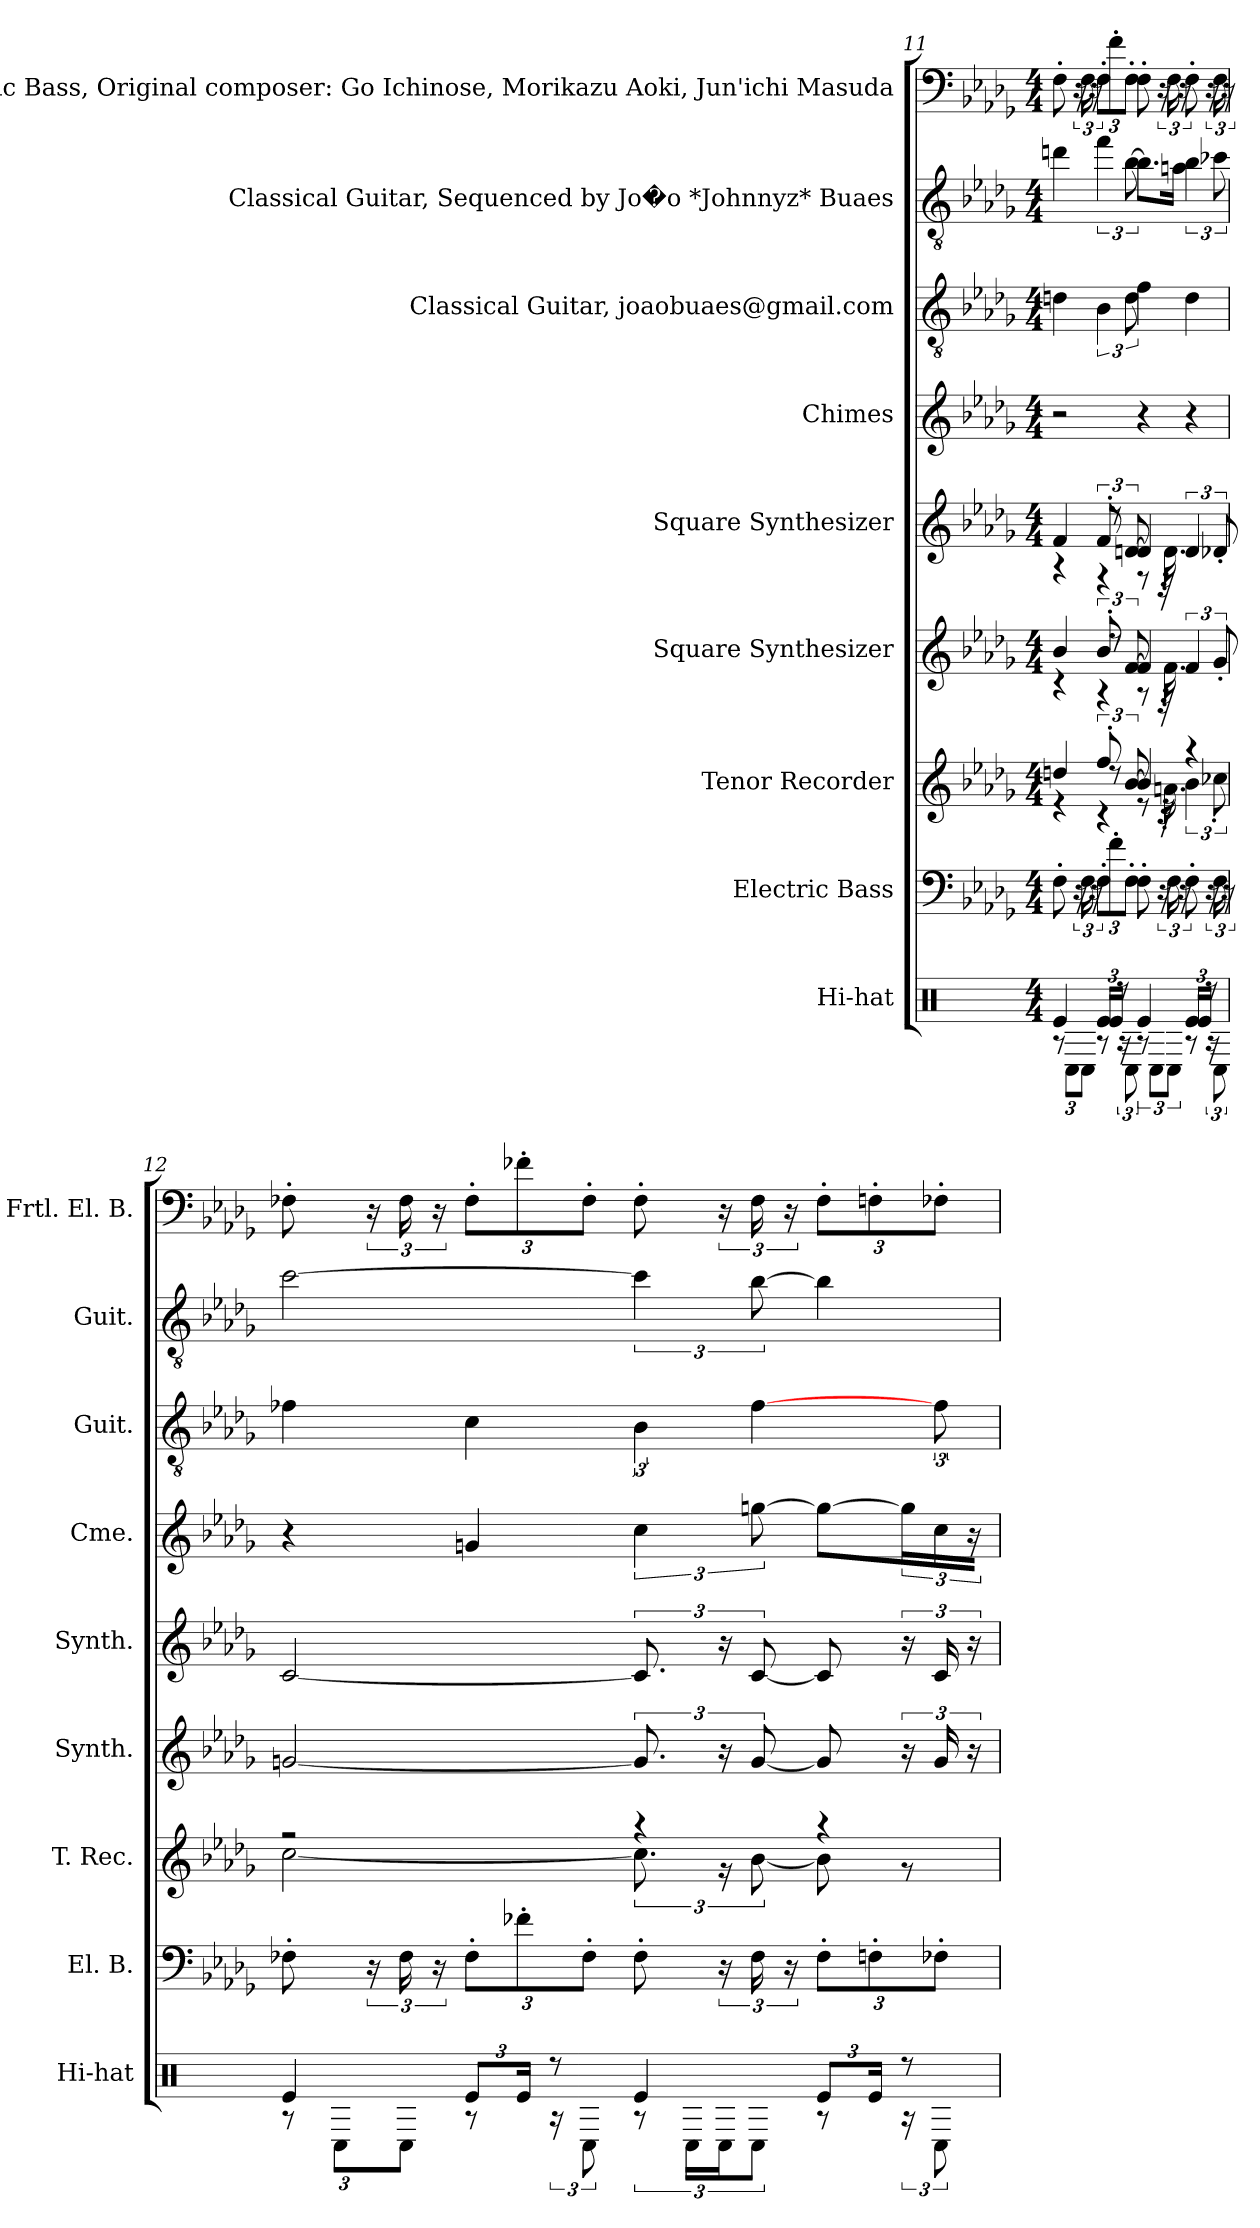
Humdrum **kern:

**kern	**kern	**kern	**kern	**kern	**kern	**kern	**kern	**kern
*part9	*part8	*part7	*part6	*part5	*part4	*part3	*part2	*part1
*staff9	*staff8	*staff7	*staff6	*staff5	*staff4	*staff3	*staff2	*staff1
*I"Hi-hat	*I"Electric Bass	*I"Tenor Recorder	*I"Square Synthesizer	*I"Square Synthesizer	*I"Chimes	*I"Classical Guitar, joaobuaes@gmail.com	*I"Classical Guitar, Sequenced by Jo�o *Johnnyz* Buaes	*I"Fretless Electric Bass, Original composer: Go Ichinose, Morikazu Aoki, Jun'ichi Masuda
*I'Hi-hat	*I'El. B.	*I'T. Rec.	*I'Synth.	*I'Synth.	*I'Cme.	*I'Guit.	*I'Guit.	*I'Frtl. El. B.
!!LO:PB:g=z
*clefX	*clefF4	*clefG2	*clefG2	*clefG2	*clefG2	*clefGv2	*clefGv2	*clefF4
*	*ITrd7c12	*	*	*	*	*	*	*ITrd7c12
*k[]	*k[b-e-a-d-g-]	*k[b-e-a-d-g-]	*k[b-e-a-d-g-]	*k[b-e-a-d-g-]	*k[b-e-a-d-g-]	*k[b-e-a-d-g-]	*k[b-e-a-d-g-]	*k[b-e-a-d-g-]
*M4/4	*M4/4	*M4/4	*M4/4	*M4/4	*M4/4	*M4/4	*M4/4	*M4/4
=11	=11	=11	=11	=11	=11	=11	=11	=11
*^	*	*^	*^	*^	*	*	*	*
4Re/	12r	8FF'\	4ddn/	4r	4b-/	4r	4f/	4r	2r	4dn\	4ddn\	8FF'\
.	12RC\L	.	.	.	.	.	.	.	.	.	.	.
.	.	24r	.	.	.	.	.	.	.	.	.	24r
.	12RC\J	24FF\	.	.	.	.	.	.	.	.	.	24FF\
.	.	24r	.	.	.	.	.	.	.	.	.	24r
*Xbrackettup	*	*Xbrackettup	*	*	*	*	*	*	*	*	*	*Xbrackettup
12Re/L	8r	12FF'\L	12ff'/	4r	12b-'/	4r	12f'/	4r	.	6B-\	6ff\	12FF'\L
24Re/Jk	.	12F'\	12r	.	12r	.	12r	.	.	.	.	12F'\
*	*brackettup	*	*	*	*	*	*	*	*	*	*	*
8r	24r	.	.	.	.	.	.	.	.	.	.	.
.	12RC\	12FF'\J	[12b-/	.	[12f/	.	[12dn/	.	.	12d\	[12b-\	12FF'\J
4Re/	12r	8FF'\	4b-/]	8r	4f/]	8r	4d/]	8r	4r	4f\	8.b-\L]	8FF'\
.	12RC\L	.	.	.	.	.	.	.	.	.	.	.
*	*	*brackettup	*	*	*	*	*	*	*	*	*	*brackettup
.	.	24r	.	32r	.	32r	.	32r	.	.	.	24r
.	.	.	.	16.an'\	.	16.f'\	.	16.d'\	.	.	.	.
.	12RC\J	24FF\	.	.	.	.	.	.	.	.	.	24FF\
.	.	.	.	.	.	.	.	.	.	.	16an\Jk	.
.	.	24r	.	.	.	.	.	.	.	.	.	24r
*Xbrackettup	*	*	*	*	*	*	*	*	*	*	*	*
12Re/L	8r	8FF'\	4r	6b-\	6f/	4ryy	6d/	4ryy	4r	4d\	6b-\	8FF'\
24Re/Jk	.	.	.	.	.	.	.	.	.	.	.	.
*	*brackettup	*	*	*	*	*	*	*	*	*	*	*
8r	24r	24r	.	.	.	.	.	.	.	.	.	24r
.	12RC\	24FF\	.	12cc-X'\	12g-'/	.	12d-X'/	.	.	.	12cc-X\	24FF\
.	.	24r	.	.	.	.	.	.	.	.	.	24r
*	*	*	*	*	*v	*v	*	*	*	*	*	*
*	*	*	*	*	*	*v	*v	*	*	*	*
!!LO:PB:g=z
=12	=12	=12	=12	=12	=12	=12	=12	=12	=12	=12
4Re/	12r	8FF-X'\	2r	[2cc\	[2gn/	[2c/	4r	4f-X\	[2cc\	8FF-X'\
.	12RC\L	.	.	.	.	.	.	.	.	.
.	.	24r	.	.	.	.	.	.	.	24r
.	12RC\J	24FF-\	.	.	.	.	.	.	.	24FF-\
.	.	24r	.	.	.	.	.	.	.	24r
*Xbrackettup	*	*Xbrackettup	*	*	*	*	*	*	*	*Xbrackettup
12Re/L	8r	12FF-'\L	.	.	.	.	4gn/	4c\	.	12FF-'\L
24Re/Jk	.	12F-X'\	.	.	.	.	.	.	.	12F-X'\
*	*brackettup	*	*	*	*	*	*	*	*	*
8r	24r	.	.	.	.	.	.	.	.	.
.	12RC\	12FF-'\J	.	.	.	.	.	.	.	12FF-'\J
4Re/	12r	8FF-'\	4r	12.cc\]	12.g/]	12.c/]	6cc\	6B-\	6cc\]	8FF-'\
.	24RC\LL	.	.	.	.	.	.	.	.	.
*	*Xbrackettup	*brackettup	*	*	*	*	*	*	*	*brackettup
.	24RC\J	24r	.	24r	24r	24r	.	.	.	24r
.	12RC\J	24FF-\	.	[12b-\	[12g/	[12c/	[12ggn\	[4f-\	[12b-\	24FF-\
.	.	24r	.	.	.	.	.	.	.	24r
*	*	*Xbrackettup	*	*	*	*	*	*	*	*Xbrackettup
12Re/L	8r	12FF-'\L	4r	8b-\]	8g/]	8c/]	8gg\L_	.	4b-\]	12FF-'\L
24Re/Jk	.	12FFn'\	.	.	.	.	.	.	.	12FFn'\
*	*brackettup	*	*	*	*	*	*	*	*	*
8r	24r	.	.	8r	24r	24r	24gg\L]	.	.	.
.	12RC\	12FF-X'\J	.	.	24g/	24c/	24cc\JJ	12f-\	.	12FF-X'\J
.	.	.	.	.	24r	24r	24r	.	.	.
*v	*v	*	*v	*v	*	*	*	*	*	*
=	=	=	=	=	=	=	=	=
*-	*-	*-	*-	*-	*-	*-	*-	*-
